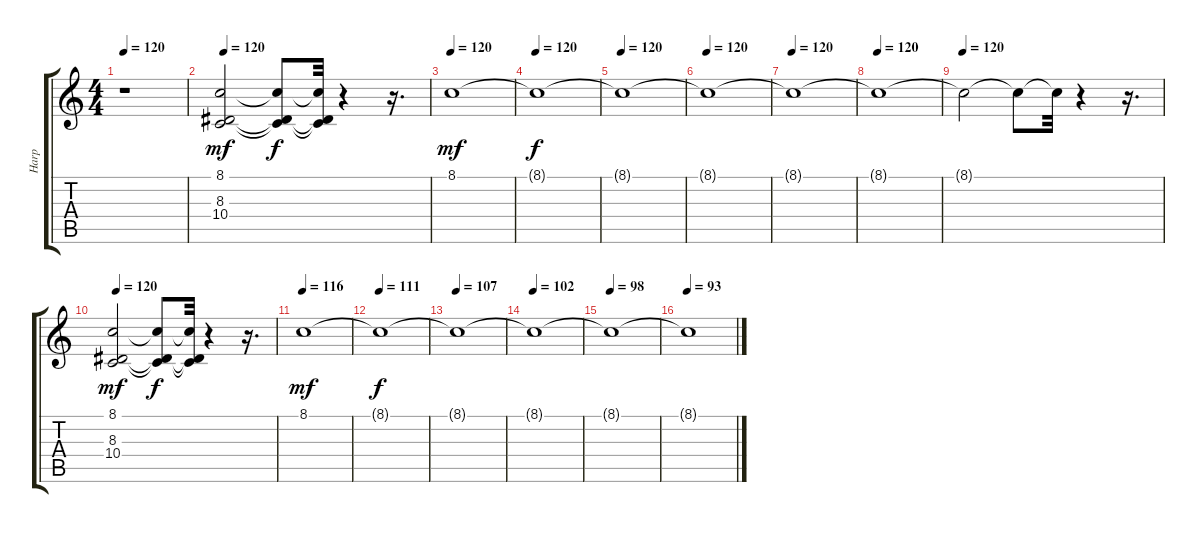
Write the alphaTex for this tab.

\track ("Harp" "Harp") {instrument orchestralharp}
\staff {score tabs}
\tuning (E4 B3 G3 D3 A2 E2) {hide}
\ts (4 4)
\tempo 120
\clef g2
\ks c
r.1{dy f} |
\tempo 120
(8.1 8.3 10.4).2{dy mf} (8.1{t} 8.3{t} 10.4{t}).8{dy f} (8.1{t} 8.3{t} 10.4{t}).32 r.4 r.16{d} |
\tempo 120
8.1.1{dy mf} |
\tempo 120
8.1{t}.1{dy f} |
\tempo 120
8.1{t}.1 |
\tempo 120
8.1{t}.1 |
\tempo 120
8.1{t}.1 |
\tempo 120
8.1{t}.1 |
\tempo 120
8.1{t}.2 8.1{t}.8 8.1{t}.32 r.4 r.16{d} |
\tempo 120
(8.1 8.3 10.4).2{dy mf volume 14} (8.1{t} 8.3{t} 10.4{t}).8{dy f} (8.1{t} 8.3{t} 10.4{t}).32 r.4 r.16{d} |
\tempo 116
8.1.1{dy mf volume 12} |
\tempo 111
8.1{t}.1{dy f} |
\tempo 107
8.1{t}.1 |
\tempo 102
8.1{t}.1 |
\tempo 98
8.1{t}.1 |
\tempo 93
8.1{t}.1
